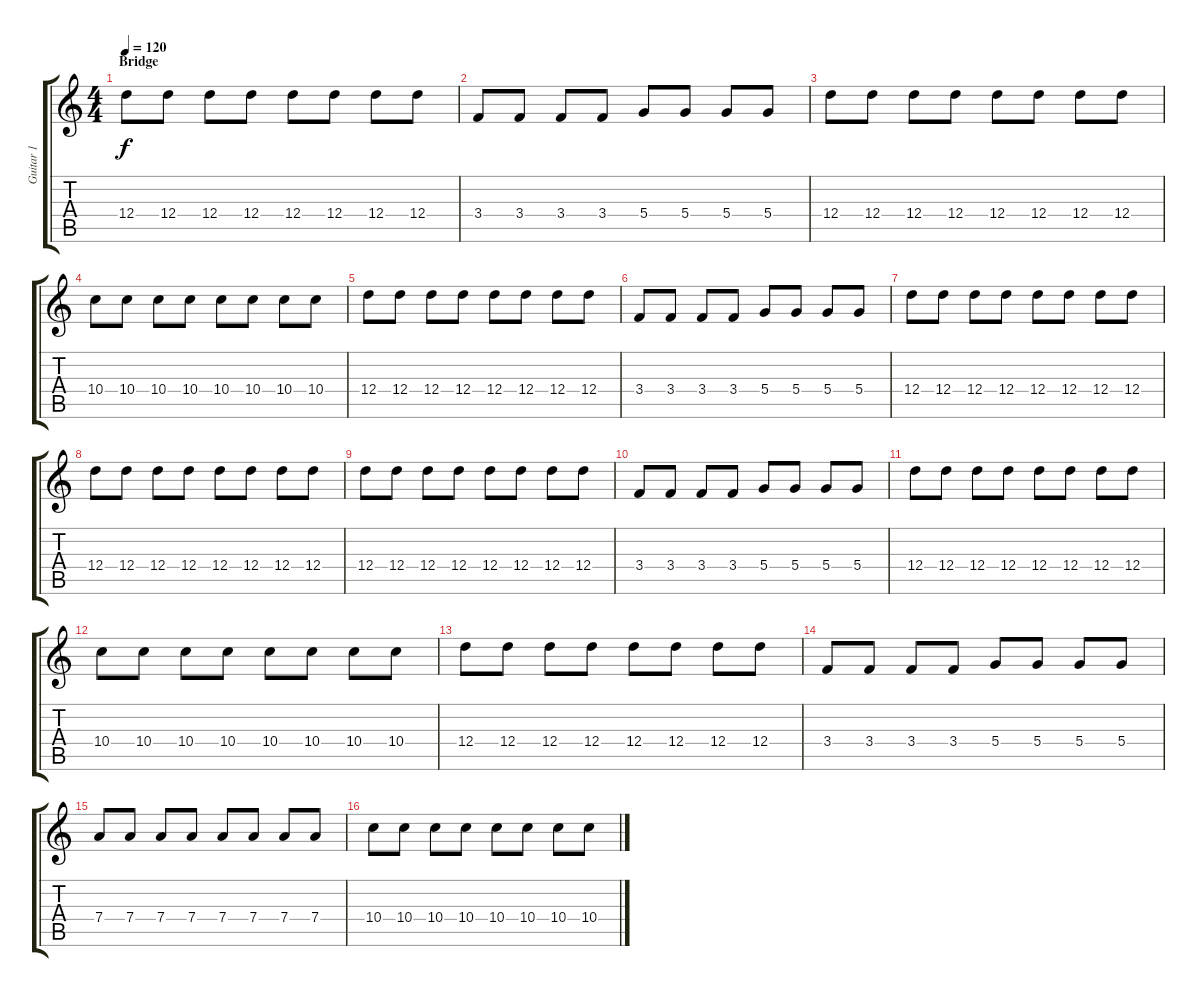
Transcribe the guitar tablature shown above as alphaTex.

\track ("Guitar 1" "Guitar 1") {instrument distortionguitar}
\staff {score tabs}
\tuning (E4 B3 G3 D3 A2 D2) {hide}
\ts (4 4)
\section ("" "Bridge")
\tempo 120
\clef g2
\ks c
12.4.8{dy f} 12.4.8 12.4.8 12.4.8 12.4.8 12.4.8 12.4.8 12.4.8 |
3.4.8 3.4.8 3.4.8 3.4.8 5.4.8 5.4.8 5.4.8 5.4.8 |
12.4.8 12.4.8 12.4.8 12.4.8 12.4.8 12.4.8 12.4.8 12.4.8 |
10.4.8 10.4.8 10.4.8 10.4.8 10.4.8 10.4.8 10.4.8 10.4.8 |
12.4.8 12.4.8 12.4.8 12.4.8 12.4.8 12.4.8 12.4.8 12.4.8 |
3.4.8 3.4.8 3.4.8 3.4.8 5.4.8 5.4.8 5.4.8 5.4.8 |
12.4.8 12.4.8 12.4.8 12.4.8 12.4.8 12.4.8 12.4.8 12.4.8 |
12.4.8 12.4.8 12.4.8 12.4.8 12.4.8 12.4.8 12.4.8 12.4.8 |
12.4.8 12.4.8 12.4.8 12.4.8 12.4.8 12.4.8 12.4.8 12.4.8 |
3.4.8 3.4.8 3.4.8 3.4.8 5.4.8 5.4.8 5.4.8 5.4.8 |
12.4.8 12.4.8 12.4.8 12.4.8 12.4.8 12.4.8 12.4.8 12.4.8 |
10.4.8 10.4.8 10.4.8 10.4.8 10.4.8 10.4.8 10.4.8 10.4.8 |
12.4.8 12.4.8 12.4.8 12.4.8 12.4.8 12.4.8 12.4.8 12.4.8 |
3.4.8 3.4.8 3.4.8 3.4.8 5.4.8 5.4.8 5.4.8 5.4.8 |
7.4.8 7.4.8 7.4.8 7.4.8 7.4.8 7.4.8 7.4.8 7.4.8 |
10.4.8 10.4.8 10.4.8 10.4.8 10.4.8 10.4.8 10.4.8 10.4.8
